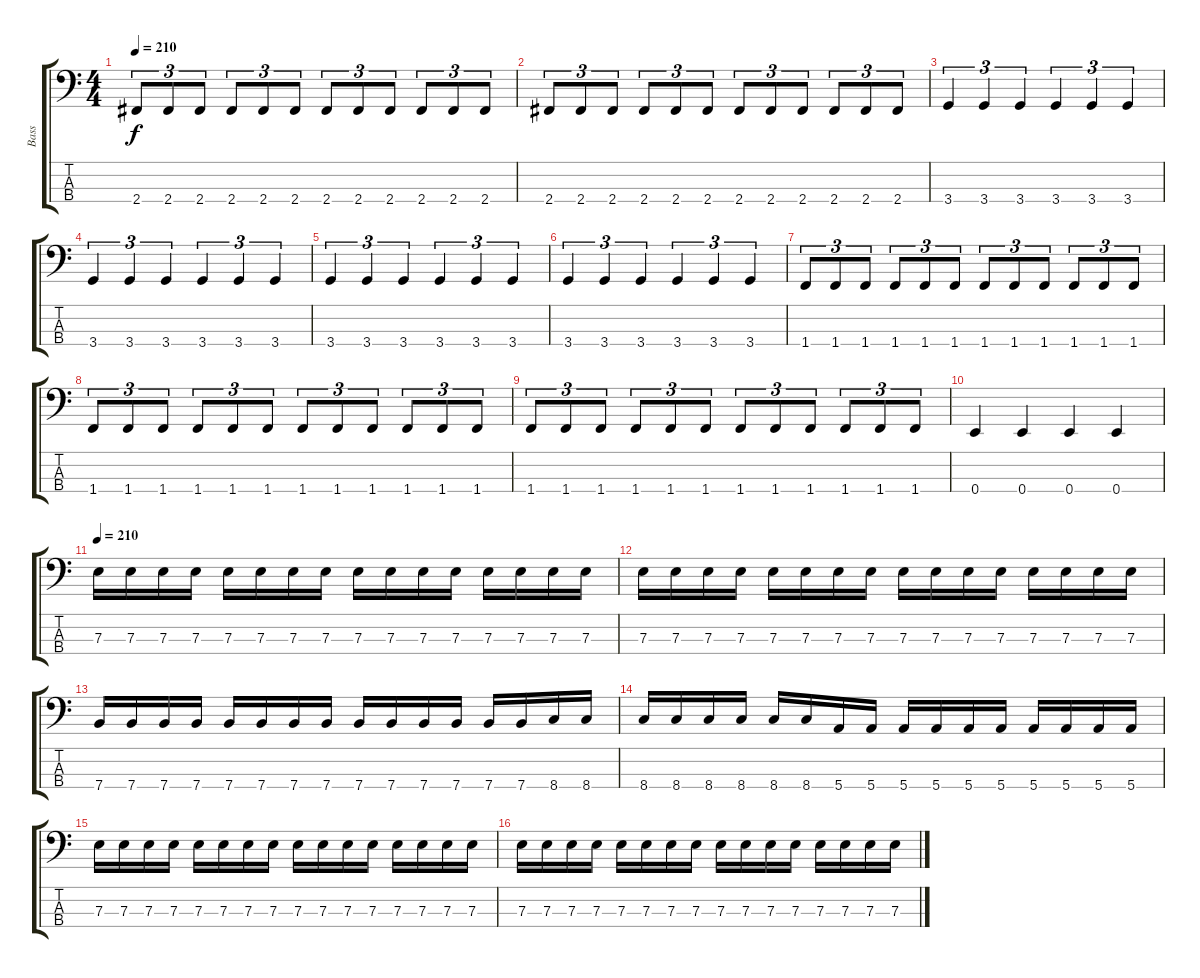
\track ("Bass" "Bass") {instrument electricbasspick}
\staff {score tabs}
\tuning (G2 D2 A1 E1) {hide}
\ts (4 4)
\tempo 210
\clef f4
\ks c
2.4.8{tu (3 2) dy f} 2.4.8{tu (3 2)} 2.4.8{tu (3 2)} 2.4.8{tu (3 2)} 2.4.8{tu (3 2)} 2.4.8{tu (3 2)} 2.4.8{tu (3 2)} 2.4.8{tu (3 2)} 2.4.8{tu (3 2)} 2.4.8{tu (3 2)} 2.4.8{tu (3 2)} 2.4.8{tu (3 2)} |
2.4.8{tu (3 2)} 2.4.8{tu (3 2)} 2.4.8{tu (3 2)} 2.4.8{tu (3 2)} 2.4.8{tu (3 2)} 2.4.8{tu (3 2)} 2.4.8{tu (3 2)} 2.4.8{tu (3 2)} 2.4.8{tu (3 2)} 2.4.8{tu (3 2)} 2.4.8{tu (3 2)} 2.4.8{tu (3 2)} |
3.4.4{tu (3 2)} 3.4.4{tu (3 2)} 3.4.4{tu (3 2)} 3.4.4{tu (3 2)} 3.4.4{tu (3 2)} 3.4.4{tu (3 2)} |
3.4.4{tu (3 2)} 3.4.4{tu (3 2)} 3.4.4{tu (3 2)} 3.4.4{tu (3 2)} 3.4.4{tu (3 2)} 3.4.4{tu (3 2)} |
3.4.4{tu (3 2)} 3.4.4{tu (3 2)} 3.4.4{tu (3 2)} 3.4.4{tu (3 2)} 3.4.4{tu (3 2)} 3.4.4{tu (3 2)} |
3.4.4{tu (3 2)} 3.4.4{tu (3 2)} 3.4.4{tu (3 2)} 3.4.4{tu (3 2)} 3.4.4{tu (3 2)} 3.4.4{tu (3 2)} |
1.4.8{tu (3 2)} 1.4.8{tu (3 2)} 1.4.8{tu (3 2)} 1.4.8{tu (3 2)} 1.4.8{tu (3 2)} 1.4.8{tu (3 2)} 1.4.8{tu (3 2)} 1.4.8{tu (3 2)} 1.4.8{tu (3 2)} 1.4.8{tu (3 2)} 1.4.8{tu (3 2)} 1.4.8{tu (3 2)} |
1.4.8{tu (3 2)} 1.4.8{tu (3 2)} 1.4.8{tu (3 2)} 1.4.8{tu (3 2)} 1.4.8{tu (3 2)} 1.4.8{tu (3 2)} 1.4.8{tu (3 2)} 1.4.8{tu (3 2)} 1.4.8{tu (3 2)} 1.4.8{tu (3 2)} 1.4.8{tu (3 2)} 1.4.8{tu (3 2)} |
1.4.8{tu (3 2)} 1.4.8{tu (3 2)} 1.4.8{tu (3 2)} 1.4.8{tu (3 2)} 1.4.8{tu (3 2)} 1.4.8{tu (3 2)} 1.4.8{tu (3 2)} 1.4.8{tu (3 2)} 1.4.8{tu (3 2)} 1.4.8{tu (3 2)} 1.4.8{tu (3 2)} 1.4.8{tu (3 2)} |
0.4.4 0.4.4 0.4.4 0.4.4 |
\tempo 210
7.3.16 7.3.16 7.3.16 7.3.16 7.3.16 7.3.16 7.3.16 7.3.16 7.3.16 7.3.16 7.3.16 7.3.16 7.3.16 7.3.16 7.3.16 7.3.16 |
7.3.16 7.3.16 7.3.16 7.3.16 7.3.16 7.3.16 7.3.16 7.3.16 7.3.16 7.3.16 7.3.16 7.3.16 7.3.16 7.3.16 7.3.16 7.3.16 |
7.4.16 7.4.16 7.4.16 7.4.16 7.4.16 7.4.16 7.4.16 7.4.16 7.4.16 7.4.16 7.4.16 7.4.16 7.4.16 7.4.16 8.4.16 8.4.16 |
8.4.16 8.4.16 8.4.16 8.4.16 8.4.16 8.4.16 5.4.16 5.4.16 5.4.16 5.4.16 5.4.16 5.4.16 5.4.16 5.4.16 5.4.16 5.4.16 |
7.3.16 7.3.16 7.3.16 7.3.16 7.3.16 7.3.16 7.3.16 7.3.16 7.3.16 7.3.16 7.3.16 7.3.16 7.3.16 7.3.16 7.3.16 7.3.16 |
7.3.16 7.3.16 7.3.16 7.3.16 7.3.16 7.3.16 7.3.16 7.3.16 7.3.16 7.3.16 7.3.16 7.3.16 7.3.16 7.3.16 7.3.16 7.3.16
